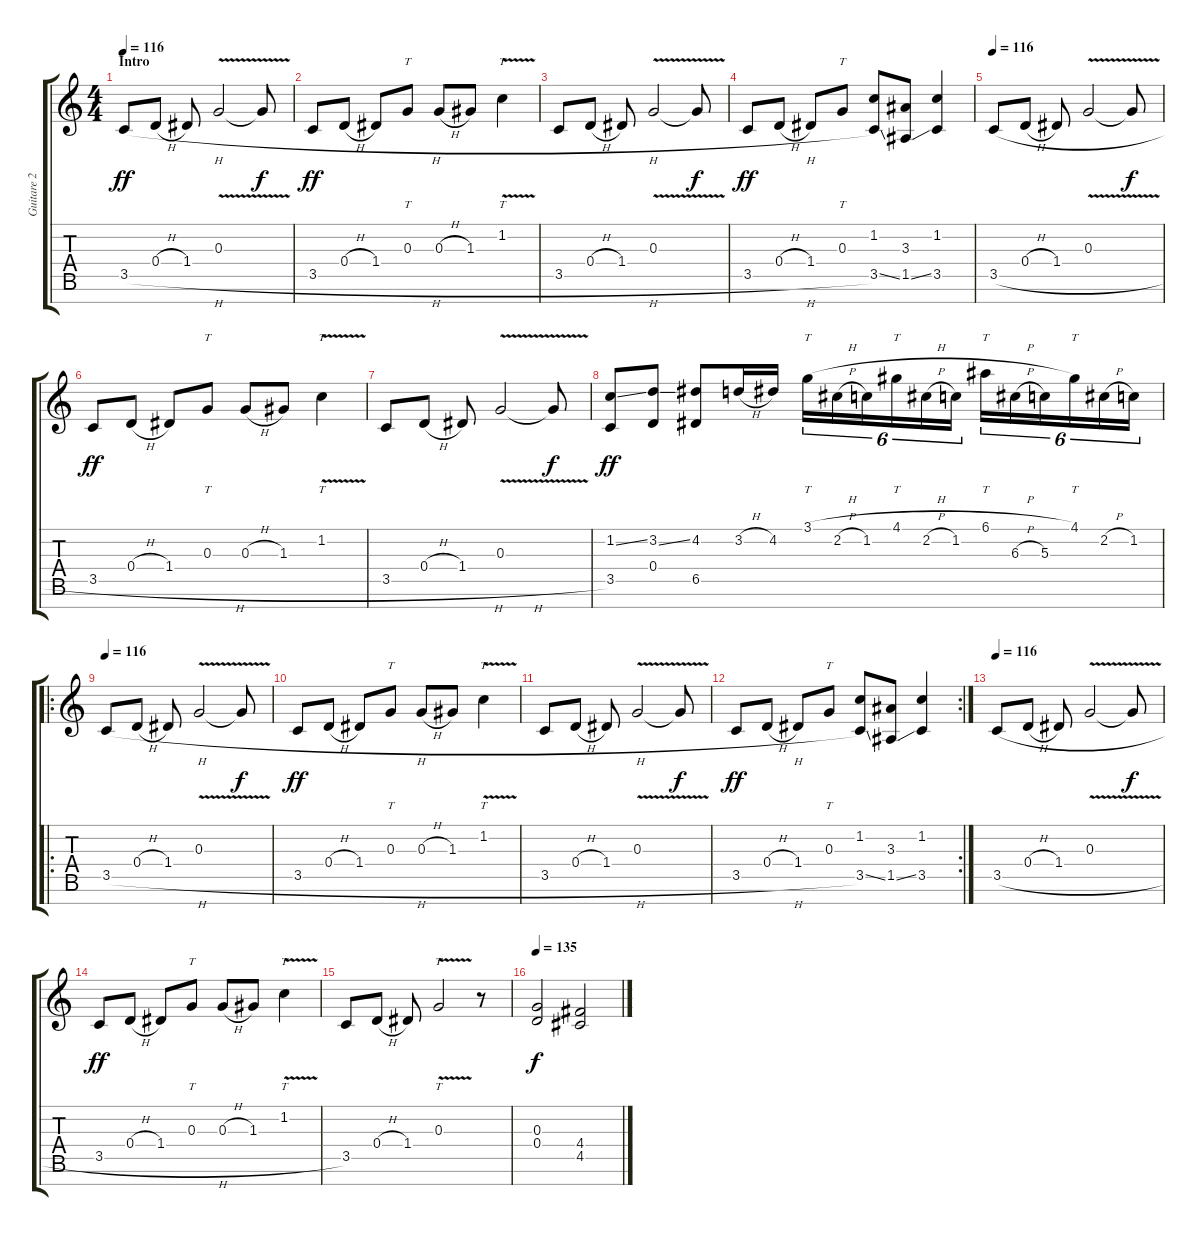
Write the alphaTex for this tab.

\track ("Guitare 2" "Guitare 2") {instrument distortionguitar}
\staff {score tabs}
\tuning (E4 B3 G3 D3 A2 E2 B1) {hide}
\ts (4 4)
\section ("" "Intro")
\tempo 116
\clef g2
\ks c
3.5{h}.8{dy ff instrument distortionguitar} 0.4{h}.8 1.4.8 0.3{v}.2 0.3{v t}.8{dy f} |
3.5{h}.8{dy ff} 0.4{h}.8 1.4.8 0.3.8{tt} 0.3{h}.8 1.3.8 1.2{v}.4{tt} |
3.5{h}.8 0.4{h}.8 1.4.8 0.3{v}.2 0.3{v t}.8{dy f} |
3.5{h}.8{dy ff} 0.4{h}.8 1.4.8 0.3.8{tt} (1.2 3.5{ss}).8 (3.3 1.5{ss}).8 (1.2 3.5).4 |
\tempo 116
3.5{h}.8 0.4{h}.8 1.4.8 0.3{v}.2 0.3{v t}.8{dy f} |
3.5{h}.8{dy ff} 0.4{h}.8 1.4.8 0.3.8{tt} 0.3{h}.8 1.3.8 1.2{v}.4{tt} |
3.5{h}.8 0.4{h}.8 1.4.8 0.3{v}.2 0.3{v t}.8{dy f} |
(1.2{ss} 3.5).8{dy ff} (3.2{ss} 0.4).8 (4.2 6.5).8 3.2{h}.16 4.2.16 3.1{h}.16{tt tu (6 4)} 2.2{h}.16{tu (6 4)} 1.2.16{tu (6 4)} 4.1{h}.16{tt tu (6 4)} 2.2{h}.16{tu (6 4)} 1.2.16{tu (6 4)} 6.1{h}.16{tt tu (6 4)} 6.3{h}.16{tu (6 4)} 5.3.16{tu (6 4)} 4.1.16{tt tu (6 4)} 2.2{h}.16{tu (6 4)} 1.2.16{tu (6 4)} |
\ro
\tempo 116
3.5{h}.8 0.4{h}.8 1.4.8 0.3{v}.2 0.3{v t}.8{dy f} |
3.5{h}.8{dy ff} 0.4{h}.8 1.4.8 0.3.8{tt} 0.3{h}.8 1.3.8 1.2{v}.4{tt} |
3.5{h}.8 0.4{h}.8 1.4.8 0.3{v}.2 0.3{v t}.8{dy f} |
\rc 2
3.5{h}.8{dy ff} 0.4{h}.8 1.4.8 0.3.8{tt} (1.2 3.5{ss}).8 (3.3 1.5{ss}).8 (1.2 3.5).4 |
\tempo 116
3.5{h}.8 0.4{h}.8 1.4.8 0.3{v}.2 0.3{v t}.8{dy f} |
3.5{h}.8{dy ff} 0.4{h}.8 1.4.8 0.3.8{tt} 0.3{h}.8 1.3.8 1.2{v}.4{tt} |
3.5.8 0.4{h}.8 1.4.8 0.3{v}.2{tt} r.8 |
\tempo 135
(0.3 0.4).2{dy f} (4.4 4.5).2
